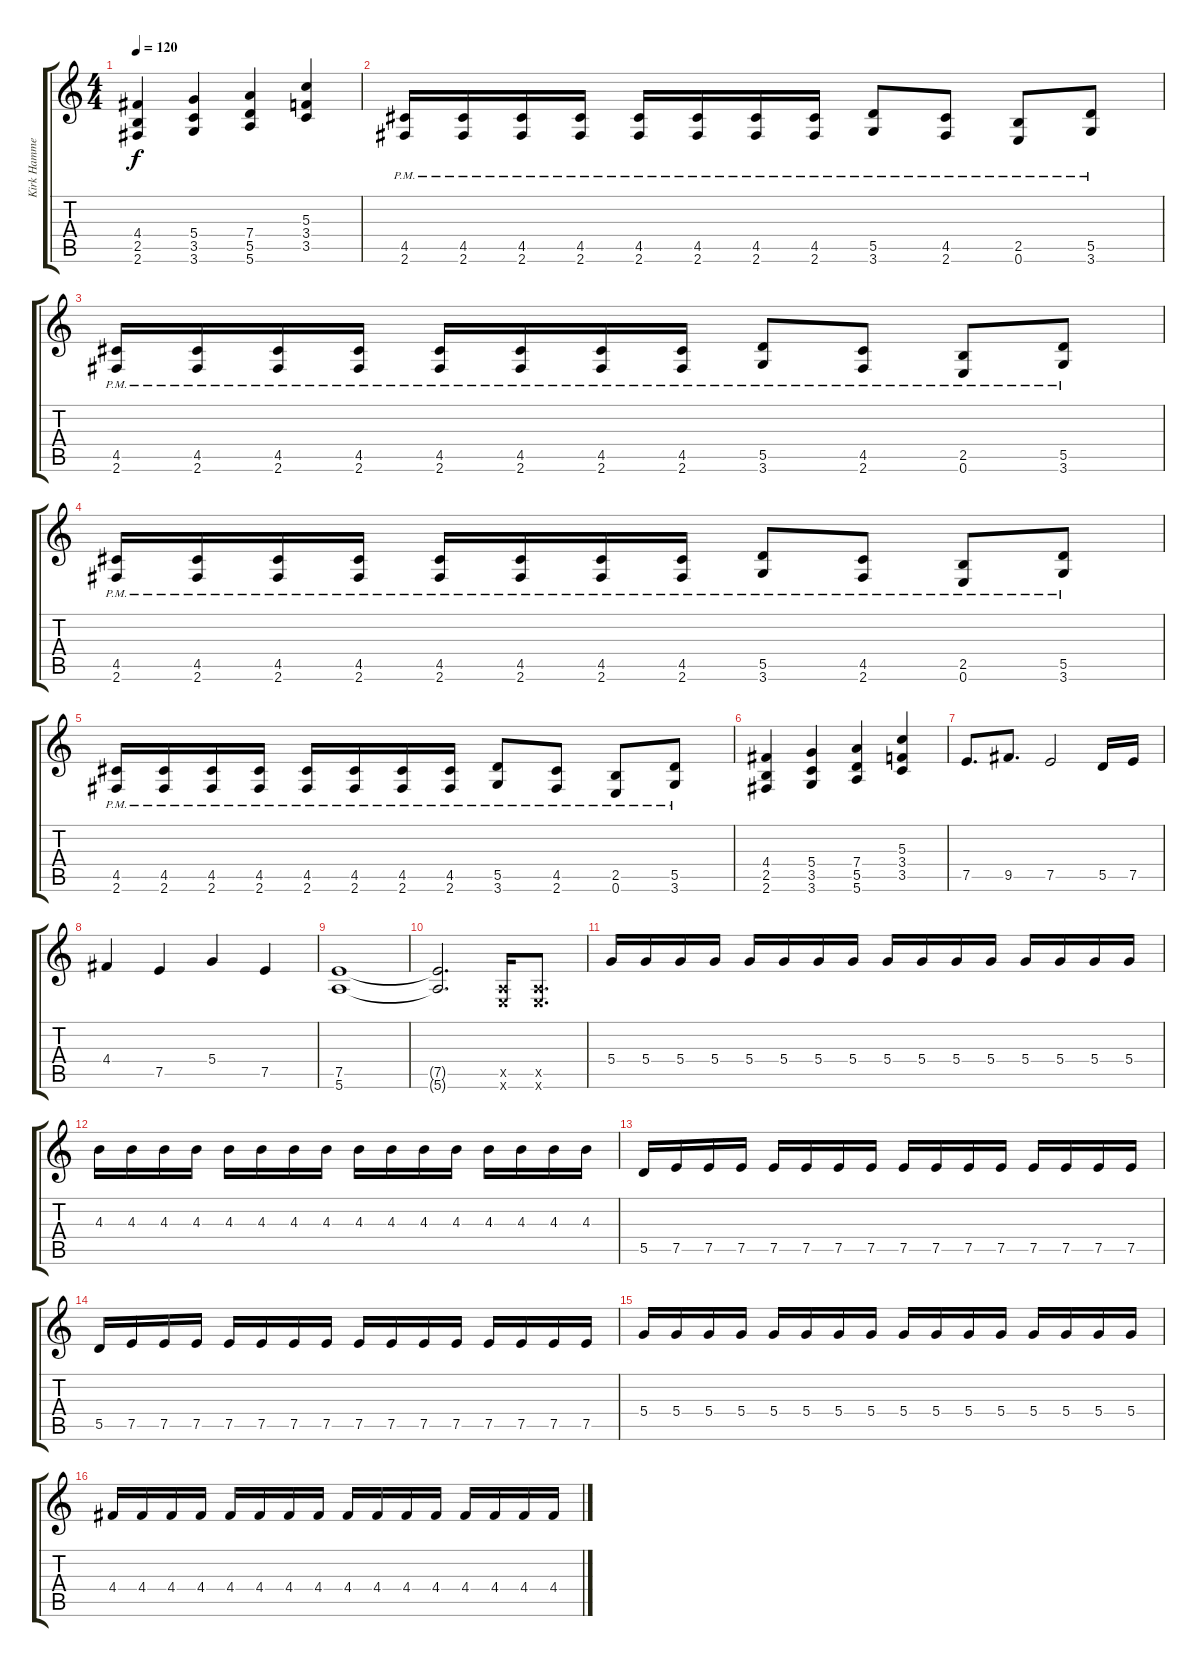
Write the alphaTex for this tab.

\track ("Kirk Hammet" "Kirk Hamme") {instrument distortionguitar}
\staff {score tabs}
\tuning (E4 B3 G3 D3 A2 E2) {hide}
\ts (4 4)
\tempo 120
\clef g2
\ks c
(4.4 2.5 2.6).4{dy f} (5.4 3.5 3.6).4 (7.4 5.5 5.6).4 (5.3 3.4 3.5).4 |
(4.5{pm} 2.6{pm}).16 (4.5{pm} 2.6{pm}).16 (4.5{pm} 2.6{pm}).16 (4.5{pm} 2.6{pm}).16 (4.5{pm} 2.6{pm}).16 (4.5{pm} 2.6{pm}).16 (4.5{pm} 2.6{pm}).16 (4.5{pm} 2.6{pm}).16 (5.5{pm} 3.6{pm}).8 (4.5{pm} 2.6{pm}).8 (2.5{pm} 0.6{pm}).8 (5.5{pm} 3.6{pm}).8 |
(4.5{pm} 2.6{pm}).16 (4.5{pm} 2.6{pm}).16 (4.5{pm} 2.6{pm}).16 (4.5{pm} 2.6{pm}).16 (4.5{pm} 2.6{pm}).16 (4.5{pm} 2.6{pm}).16 (4.5{pm} 2.6{pm}).16 (4.5{pm} 2.6{pm}).16 (5.5{pm} 3.6{pm}).8 (4.5{pm} 2.6{pm}).8 (2.5{pm} 0.6{pm}).8 (5.5{pm} 3.6{pm}).8 |
(4.5{pm} 2.6{pm}).16 (4.5{pm} 2.6{pm}).16 (4.5{pm} 2.6{pm}).16 (4.5{pm} 2.6{pm}).16 (4.5{pm} 2.6{pm}).16 (4.5{pm} 2.6{pm}).16 (4.5{pm} 2.6{pm}).16 (4.5{pm} 2.6{pm}).16 (5.5{pm} 3.6{pm}).8 (4.5{pm} 2.6{pm}).8 (2.5{pm} 0.6{pm}).8 (5.5{pm} 3.6{pm}).8 |
(4.5{pm} 2.6{pm}).16 (4.5{pm} 2.6{pm}).16 (4.5{pm} 2.6{pm}).16 (4.5{pm} 2.6{pm}).16 (4.5{pm} 2.6{pm}).16 (4.5{pm} 2.6{pm}).16 (4.5{pm} 2.6{pm}).16 (4.5{pm} 2.6{pm}).16 (5.5{pm} 3.6{pm}).8 (4.5{pm} 2.6{pm}).8 (2.5{pm} 0.6{pm}).8 (5.5{pm} 3.6{pm}).8 |
(4.4 2.5 2.6).4 (5.4 3.5 3.6).4 (7.4 5.5 5.6).4 (5.3 3.4 3.5).4 |
7.5.8{d} 9.5.8{d} 7.5.2 5.5.16 7.5.16 |
4.4.4 7.5.4 5.4.4 7.5.4 |
(7.5 5.6).1 |
(7.5{t} 5.6{t}).2{d} (0.5{x} 0.6{x}).16 (0.5{x} 0.6{x}).8{d} |
5.4.16 5.4.16 5.4.16 5.4.16 5.4.16 5.4.16 5.4.16 5.4.16 5.4.16 5.4.16 5.4.16 5.4.16 5.4.16 5.4.16 5.4.16 5.4.16 |
4.3.16 4.3.16 4.3.16 4.3.16 4.3.16 4.3.16 4.3.16 4.3.16 4.3.16 4.3.16 4.3.16 4.3.16 4.3.16 4.3.16 4.3.16 4.3.16 |
5.5.16 7.5.16 7.5.16 7.5.16 7.5.16 7.5.16 7.5.16 7.5.16 7.5.16 7.5.16 7.5.16 7.5.16 7.5.16 7.5.16 7.5.16 7.5.16 |
5.5.16 7.5.16 7.5.16 7.5.16 7.5.16 7.5.16 7.5.16 7.5.16 7.5.16 7.5.16 7.5.16 7.5.16 7.5.16 7.5.16 7.5.16 7.5.16 |
5.4.16 5.4.16 5.4.16 5.4.16 5.4.16 5.4.16 5.4.16 5.4.16 5.4.16 5.4.16 5.4.16 5.4.16 5.4.16 5.4.16 5.4.16 5.4.16 |
4.4.16 4.4.16 4.4.16 4.4.16 4.4.16 4.4.16 4.4.16 4.4.16 4.4.16 4.4.16 4.4.16 4.4.16 4.4.16 4.4.16 4.4.16 4.4.16
